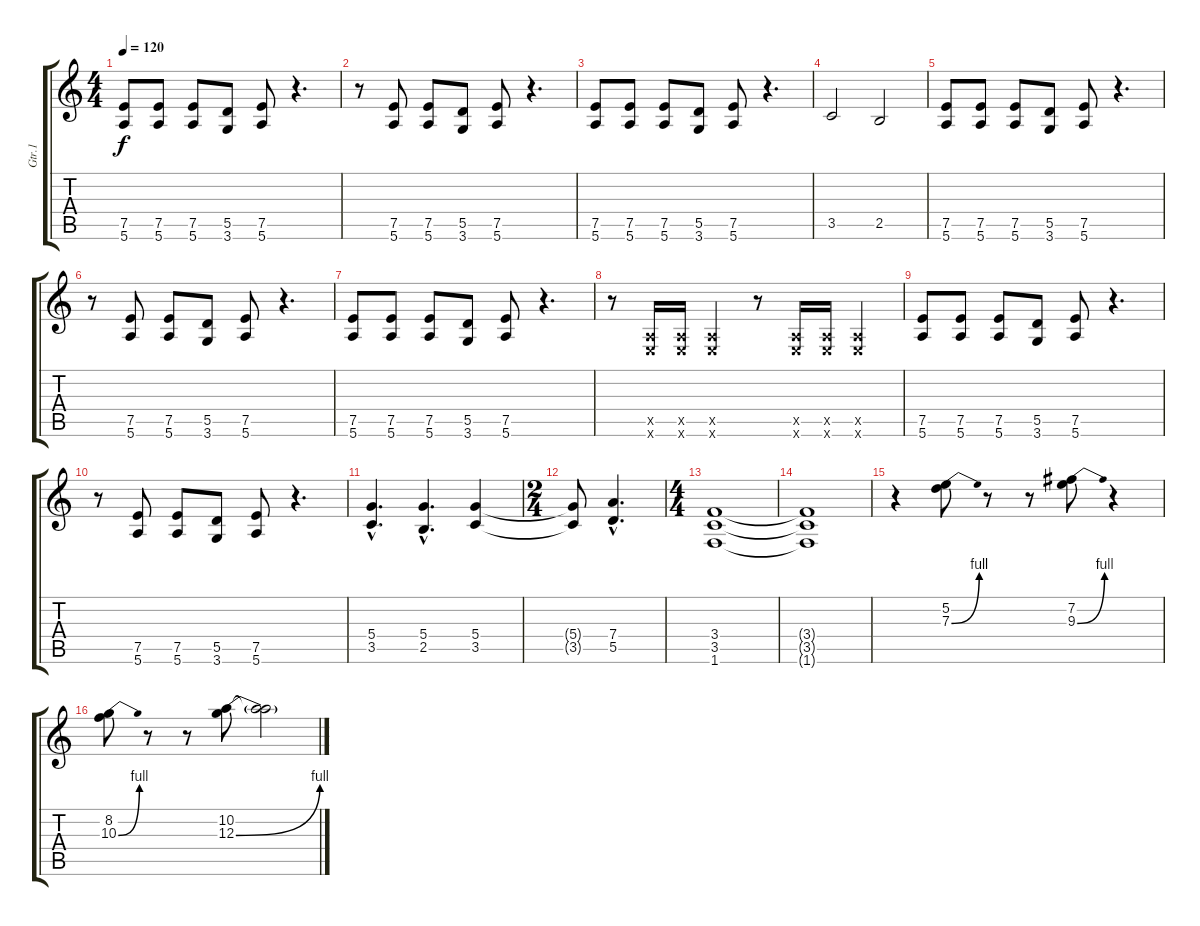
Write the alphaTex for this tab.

\track ("Gtr.1" "Gtr.1") {instrument distortionguitar}
\staff {score tabs}
\tuning (E4 B3 G3 D3 A2 E2) {hide}
\ts (4 4)
\tempo 120
\clef g2
\ks c
(7.5 5.6).8{dy f} (7.5 5.6).8 (7.5 5.6).8 (5.5 3.6).8 (7.5 5.6).8 r.4{d} |
r.8 (7.5 5.6).8 (7.5 5.6).8 (5.5 3.6).8 (7.5 5.6).8 r.4{d} |
(7.5 5.6).8 (7.5 5.6).8 (7.5 5.6).8 (5.5 3.6).8 (7.5 5.6).8 r.4{d} |
3.5.2 2.5.2 |
(7.5 5.6).8 (7.5 5.6).8 (7.5 5.6).8 (5.5 3.6).8 (7.5 5.6).8 r.4{d} |
r.8 (7.5 5.6).8 (7.5 5.6).8 (5.5 3.6).8 (7.5 5.6).8 r.4{d} |
(7.5 5.6).8 (7.5 5.6).8 (7.5 5.6).8 (5.5 3.6).8 (7.5 5.6).8 r.4{d} |
r.8 (0.5{x} 0.6{x}).16 (0.5{x} 0.6{x}).16 (0.5{x} 0.6{x}).4 r.8 (0.5{x} 0.6{x}).16 (0.5{x} 0.6{x}).16 (0.5{x} 0.6{x}).4 |
(7.5 5.6).8 (7.5 5.6).8 (7.5 5.6).8 (5.5 3.6).8 (7.5 5.6).8 r.4{d} |
r.8 (7.5 5.6).8 (7.5 5.6).8 (5.5 3.6).8 (7.5 5.6).8 r.4{d} |
(5.4{hac} 3.5{hac}).4{d} (5.4{hac} 2.5{hac}).4{d} (5.4 3.5).4 |
\ts (2 4)
(5.4{t} 3.5{t}).8 (7.4{hac} 5.5{hac}).4{d} |
\ts (4 4)
(3.4 3.5 1.6).1 |
(3.4{t} 3.5{t} 1.6{t}).1 |
r.4 (5.2 7.3{be (bend 0 0 60 4)}).8 r.8 r.8 (7.2 9.3{be (bend 0 0 60 4)}).8 r.4 |
(8.2 10.3{be (bend 0 0 60 4)}).8 r.8 r.8 (10.2 12.3{be (bend 0 0 60 4)}).8 (10.2{t} 12.3{t}).2
